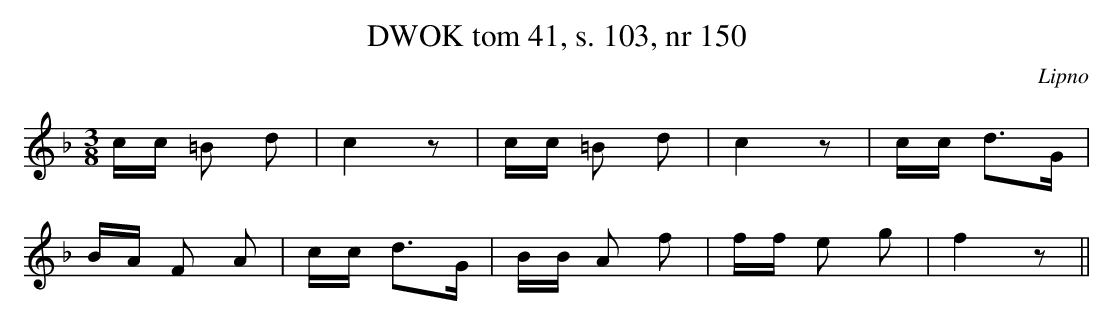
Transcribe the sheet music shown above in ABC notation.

X:1
T:DWOK tom 41, s. 103, nr 150
O:Lipno
L:1/16
M:3/8
K:F
cc =B2 d2|c4 z2|cc =B2 d2|c4 z2|cc d3G|
BA F2 A2|cc d3G|BB A2 f2|ff e2 g2|f4 z2||
